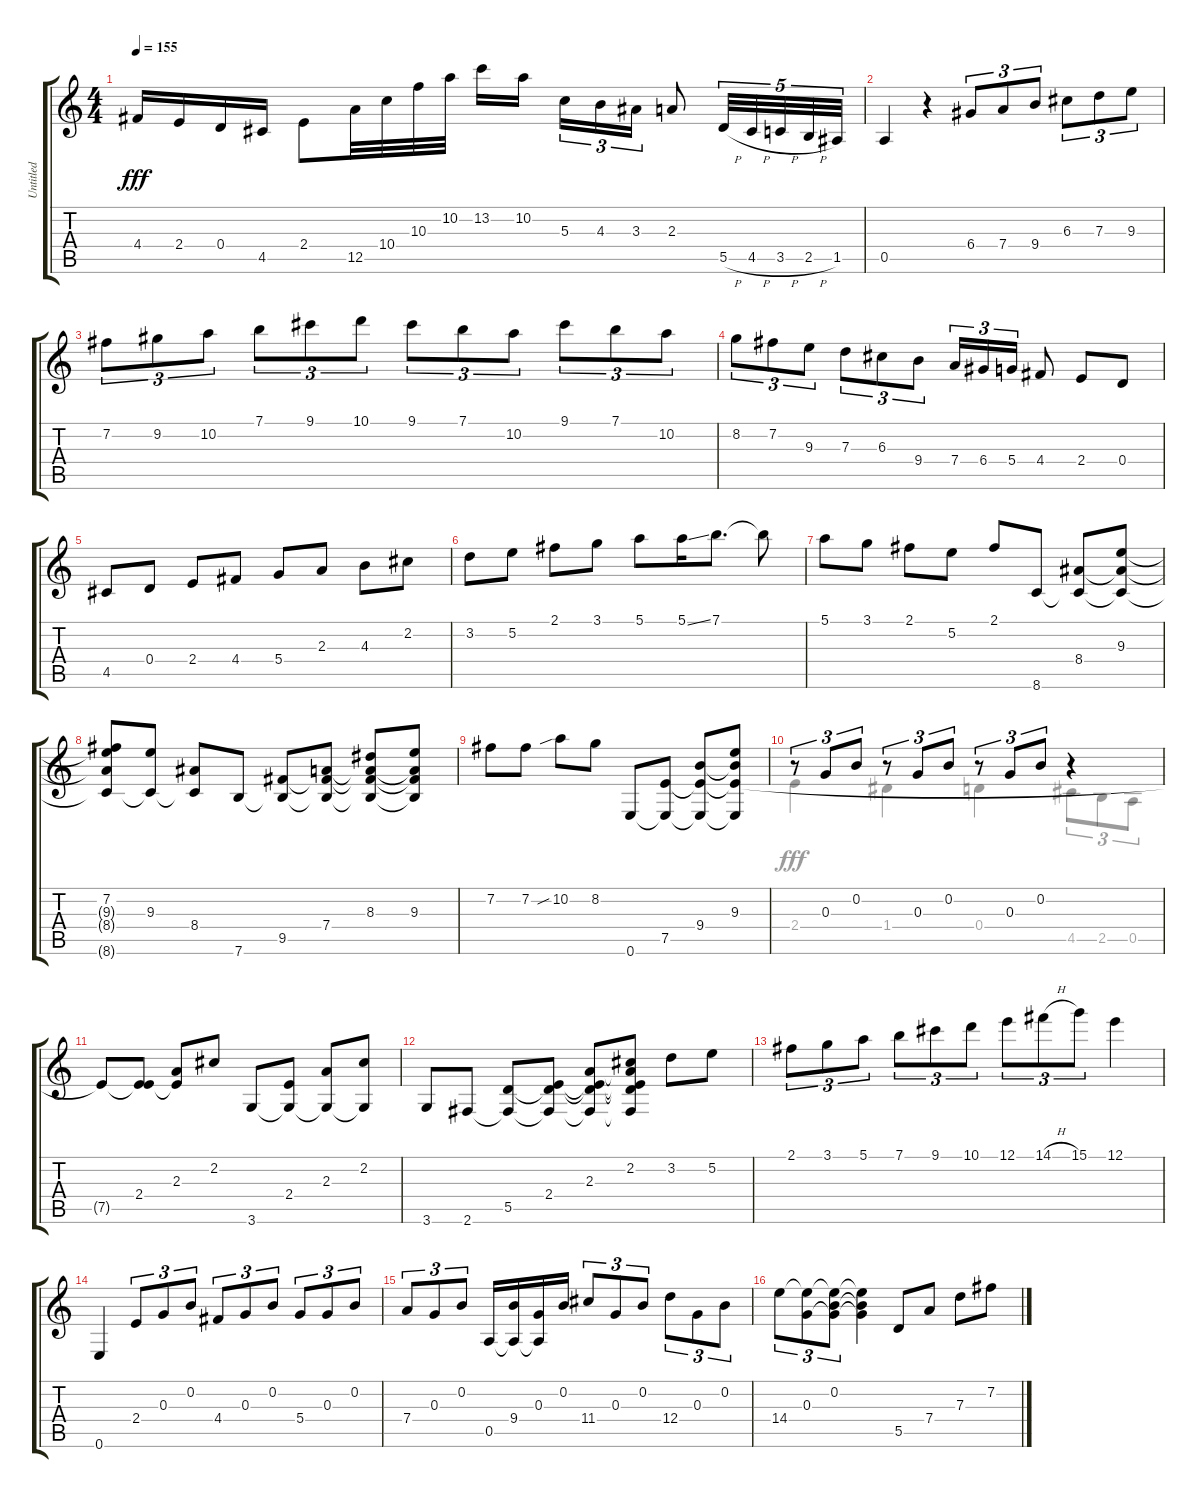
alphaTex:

\track ("Untitled" "Untitled") {instrument acousticguitarnylon}
\staff {score tabs}
\tuning (E4 B3 G3 D3 A2 E2) {hide}
\voice
\ts (4 4)
\tempo 155
\clef g2
\ks c
4.4.16{dy fff} 2.4.16 0.4.16 4.5.16 2.4.8 12.5.32 10.4.32 10.3.32 10.2.32 13.2.16 10.2.16{beam splitsecondary} 5.3.16{tu (3 2)} 4.3.16{tu (3 2)} 3.3.16{tu (3 2)} 2.3.8 5.5{h}.32{tu (5 4)} 4.5{h}.32{tu (5 4)} 3.5{h}.32{tu (5 4)} 2.5{h}.32{tu (5 4)} 1.5.32{tu (5 4)} |
0.5.4 r.4 6.4.8{tu (3 2)} 7.4.8{tu (3 2)} 9.4.8{tu (3 2)} 6.3.8{tu (3 2)} 7.3.8{tu (3 2)} 9.3.8{tu (3 2)} |
7.2.8{tu (3 2)} 9.2.8{tu (3 2)} 10.2.8{tu (3 2)} 7.1.8{tu (3 2)} 9.1.8{tu (3 2)} 10.1.8{tu (3 2)} 9.1.8{tu (3 2)} 7.1.8{tu (3 2)} 10.2.8{tu (3 2)} 9.1.8{tu (3 2)} 7.1.8{tu (3 2)} 10.2.8{tu (3 2)} |
8.2.8{tu (3 2)} 7.2.8{tu (3 2)} 9.3.8{tu (3 2)} 7.3.8{tu (3 2)} 6.3.8{tu (3 2)} 9.4.8{tu (3 2)} 7.4.16{tu (3 2)} 6.4.16{tu (3 2)} 5.4.16{tu (3 2)} 4.4.8 2.4.8 0.4.8 |
4.5.8 0.4.8 2.4.8 4.4.8 5.4.8 2.3.8 4.3.8 2.2.8 |
3.2.8 5.2.8 2.1.8 3.1.8 5.1.8 5.1{ss}.16 7.1.8{d} 7.1{t}.8 |
5.1.8 3.1.8 2.1.8 5.2.8 2.1.8 8.6.8 (8.4 8.6{t}).8 (9.3 8.4{t} 8.6{t}).8 |
(7.2 9.3{t} 8.4{t} 8.6{t}).8 (9.3 8.6{t}).8 (8.4 8.6{t}).8 7.6.8 (9.5 7.6{t}).8 (7.4 9.5{t} 7.6{t}).8 (8.3 7.4{t} 9.5{t} 7.6{t}).8 (9.3 7.4{t} 9.5{t} 7.6{t}).8 |
7.2.8 7.2.8 10.2{sib}.8 8.2.8 0.6.8 (7.5 0.6{t}).8 (9.4 7.5{t} 0.6{t}).8 (9.3 9.4{t} 7.5{t} 0.6{t}).8 |
r.8{tu (3 2)} 0.3.8{tu (3 2)} 0.2.8{tu (3 2)} r.8{tu (3 2)} 0.3.8{tu (3 2)} 0.2.8{tu (3 2)} r.8{tu (3 2)} 0.3.8{tu (3 2)} 0.2.8{tu (3 2)} r.4 |
7.5{t}.8 (2.4 7.5{t}).8 (2.3 7.5{t}).8 2.2.8 3.6.8 (2.4 3.6{t}).8 (2.3 3.6{t}).8 (2.2 3.6{t}).8 |
3.6.8 2.6.8 (5.5 2.6{t}).8 (2.4 5.5{t} 2.6{t}).8 (2.3 2.4{t} 5.5{t} 2.6{t}).8 (2.2 2.3{t} 2.4{t} 5.5{t} 2.6{t}).8 3.2.8 5.2.8 |
2.1.8{tu (3 2)} 3.1.8{tu (3 2)} 5.1.8{tu (3 2)} 7.1.8{tu (3 2)} 9.1.8{tu (3 2)} 10.1.8{tu (3 2)} 12.1.8{tu (3 2)} 14.1{h}.8{tu (3 2)} 15.1.8{tu (3 2)} 12.1.4 |
0.6.4 2.4.8{tu (3 2)} 0.3.8{tu (3 2)} 0.2.8{tu (3 2)} 4.4.8{tu (3 2)} 0.3.8{tu (3 2)} 0.2.8{tu (3 2)} 5.4.8{tu (3 2)} 0.3.8{tu (3 2)} 0.2.8{tu (3 2)} |
7.4.8{tu (3 2)} 0.3.8{tu (3 2)} 0.2.8{tu (3 2)} 0.5.16 (9.4 0.5{t}).16 (0.3 0.5{t}).16 0.2.16 11.4.8{tu (3 2)} 0.3.8{tu (3 2)} 0.2.8{tu (3 2)} 12.4.8{tu (3 2)} 0.3.8{tu (3 2)} 0.2.8{tu (3 2)} |
14.4.8{tu (3 2)} (0.3 14.4{t}).8{tu (3 2)} (0.2 0.3{t} 14.4{t}).8{tu (3 2)} (0.2{t} 0.3{t} 14.4{t}).4 5.5.8 7.4.8 7.3.8 7.2.8
\voice
\clef g2
\ottava regular
\simile none
\ks c
|
|
|
|
|
|
|
|
|
2.4.4{dy fff} 1.4.4 0.4.4 4.5.8{tu (3 2)} 2.5.8{tu (3 2)} 0.5.8{tu (3 2)} |
|
|
|
|
|
